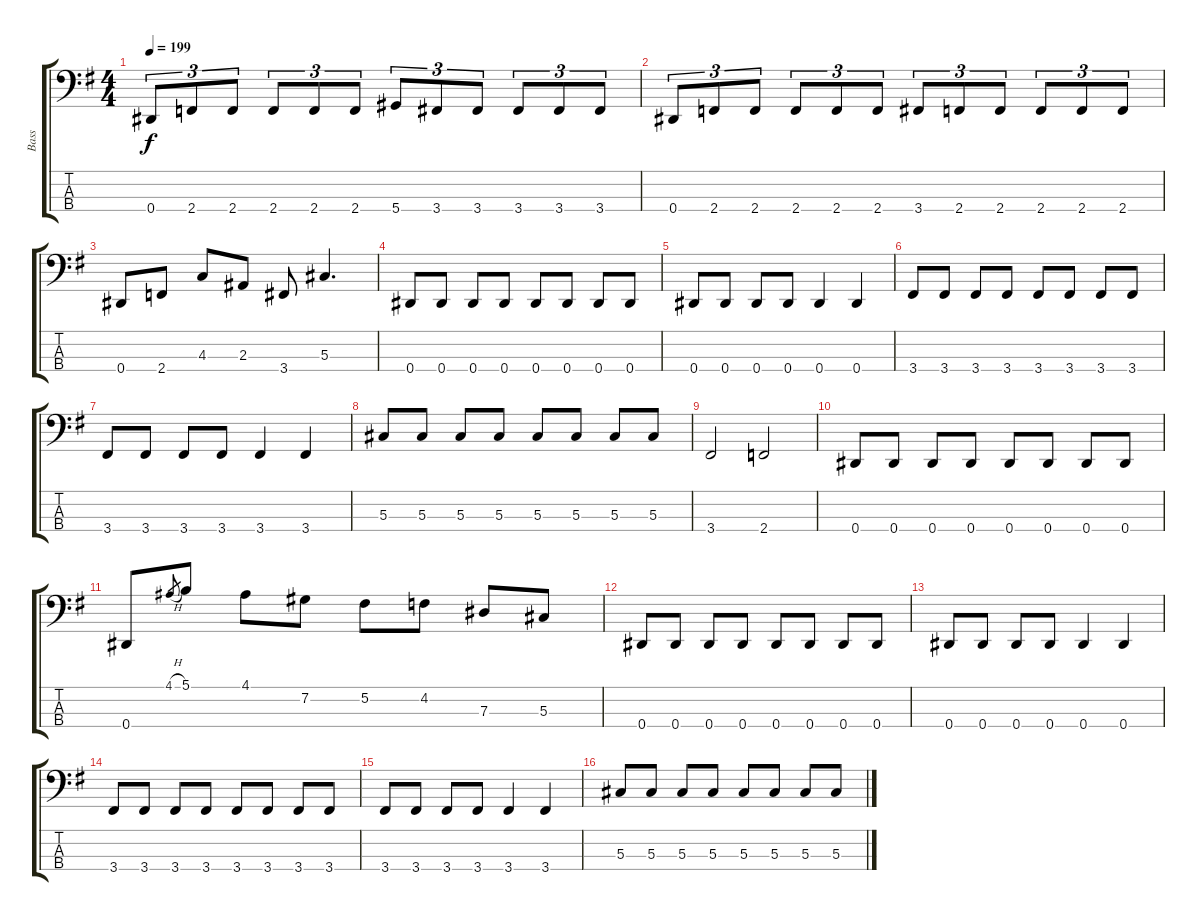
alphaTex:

\track ("Bass" "Bass") {instrument electricbasspick}
\staff {score tabs}
\tuning (Gb2 Db2 Ab1 Eb1) {hide}
\ts (4 4)
\tempo 199
\clef f4
\ks g
0.4.8{tu (3 2) dy f} 2.4.8{tu (3 2)} 2.4.8{tu (3 2)} 2.4.8{tu (3 2)} 2.4.8{tu (3 2)} 2.4.8{tu (3 2)} 5.4.8{tu (3 2)} 3.4.8{tu (3 2)} 3.4.8{tu (3 2)} 3.4.8{tu (3 2)} 3.4.8{tu (3 2)} 3.4.8{tu (3 2)} |
0.4.8{tu (3 2)} 2.4.8{tu (3 2)} 2.4.8{tu (3 2)} 2.4.8{tu (3 2)} 2.4.8{tu (3 2)} 2.4.8{tu (3 2)} 3.4.8{tu (3 2)} 2.4.8{tu (3 2)} 2.4.8{tu (3 2)} 2.4.8{tu (3 2)} 2.4.8{tu (3 2)} 2.4.8{tu (3 2)} |
0.4.8 2.4.8 4.3.8 2.3.8 3.4.8 5.3.4{d} |
0.4.8 0.4.8 0.4.8 0.4.8 0.4.8 0.4.8 0.4.8 0.4.8 |
0.4.8 0.4.8 0.4.8 0.4.8 0.4.4 0.4.4 |
3.4.8 3.4.8 3.4.8 3.4.8 3.4.8 3.4.8 3.4.8 3.4.8 |
3.4.8 3.4.8 3.4.8 3.4.8 3.4.4 3.4.4 |
5.3.8 5.3.8 5.3.8 5.3.8 5.3.8 5.3.8 5.3.8 5.3.8 |
3.4.2 2.4.2 |
0.4.8 0.4.8 0.4.8 0.4.8 0.4.8 0.4.8 0.4.8 0.4.8 |
0.4.8 4.1{h}.8{gr} 5.1.8 4.1.8 7.2.8 5.2.8 4.2.8 7.3.8 5.3.8 |
0.4.8 0.4.8 0.4.8 0.4.8 0.4.8 0.4.8 0.4.8 0.4.8 |
0.4.8 0.4.8 0.4.8 0.4.8 0.4.4 0.4.4 |
3.4.8 3.4.8 3.4.8 3.4.8 3.4.8 3.4.8 3.4.8 3.4.8 |
3.4.8 3.4.8 3.4.8 3.4.8 3.4.4 3.4.4 |
5.3.8 5.3.8 5.3.8 5.3.8 5.3.8 5.3.8 5.3.8 5.3.8
